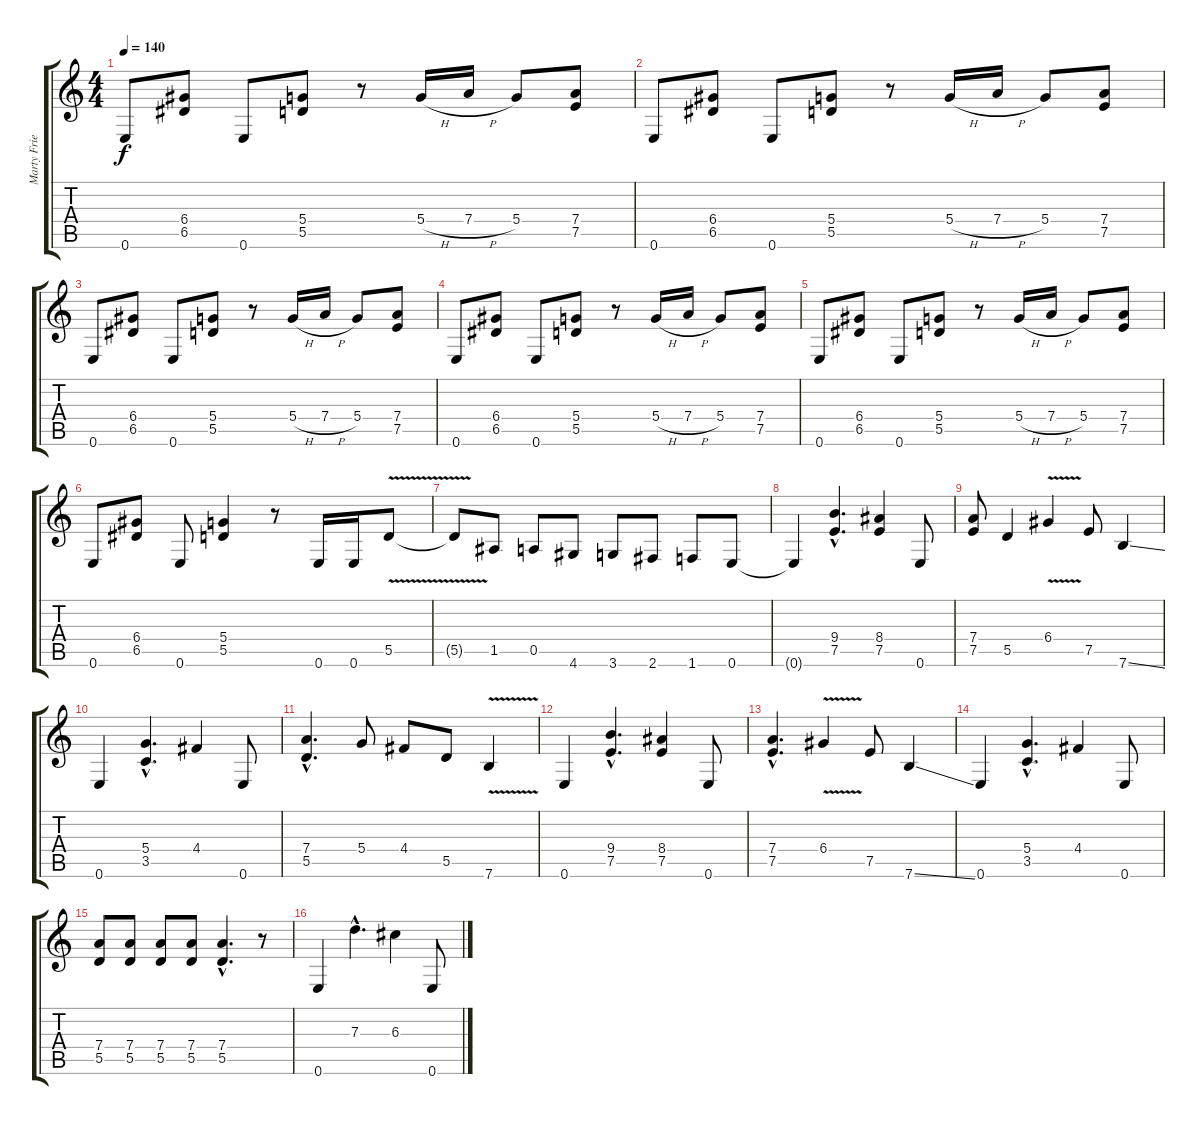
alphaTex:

\track ("Marty Friedman (Overdriven Guitar)" "Marty Frie") {instrument distortionguitar}
\staff {score tabs}
\tuning (E4 B3 G3 D3 A2 E2) {hide}
\ts (4 4)
\tempo 140
\clef g2
\ks c
0.6.8{dy f} (6.4 6.5).8 0.6.8 (5.4 5.5).8 r.8 5.4{h}.16 7.4{h}.16 5.4.8 (7.4 7.5).8 |
0.6.8 (6.4 6.5).8 0.6.8 (5.4 5.5).8 r.8 5.4{h}.16 7.4{h}.16 5.4.8 (7.4 7.5).8 |
0.6.8 (6.4 6.5).8 0.6.8 (5.4 5.5).8 r.8 5.4{h}.16 7.4{h}.16 5.4.8 (7.4 7.5).8 |
0.6.8 (6.4 6.5).8 0.6.8 (5.4 5.5).8 r.8 5.4{h}.16 7.4{h}.16 5.4.8 (7.4 7.5).8 |
0.6.8 (6.4 6.5).8 0.6.8 (5.4 5.5).8 r.8 5.4{h}.16 7.4{h}.16 5.4.8 (7.4 7.5).8 |
0.6.8 (6.4 6.5).8 0.6.8 (5.4 5.5).4 r.8 0.6.16 0.6.16 5.5{v}.8 |
5.5{t}.8 1.5.8 0.5.8 4.6.8 3.6.8 2.6.8 1.6.8 0.6.8 |
0.6{t}.4 (9.4{hac} 7.5{hac}).4{d} (8.4 7.5).4 0.6.8 |
(7.4 7.5).8 5.5.4 6.4{v}.4 7.5.8 7.6{ss}.4 |
0.6.4 (5.4{hac} 3.5{hac}).4{d} 4.4.4 0.6.8 |
(7.4{hac} 5.5{hac}).4{d} 5.4.8 4.4.8 5.5.8 7.6{v}.4 |
0.6.4 (9.4{hac} 7.5{hac}).4{d} (8.4 7.5).4 0.6.8 |
(7.4{hac} 7.5{hac}).4{d} 6.4{v}.4 7.5.8 7.6{ss}.4 |
0.6.4 (5.4{hac} 3.5{hac}).4{d} 4.4.4 0.6.8 |
(7.4 5.5).8 (7.4 5.5).8 (7.4 5.5).8 (7.4 5.5).8 (7.4{hac} 5.5{hac}).4{d} r.8 |
0.6.4 7.3{hac}.4{d} 6.3.4 0.6.8
